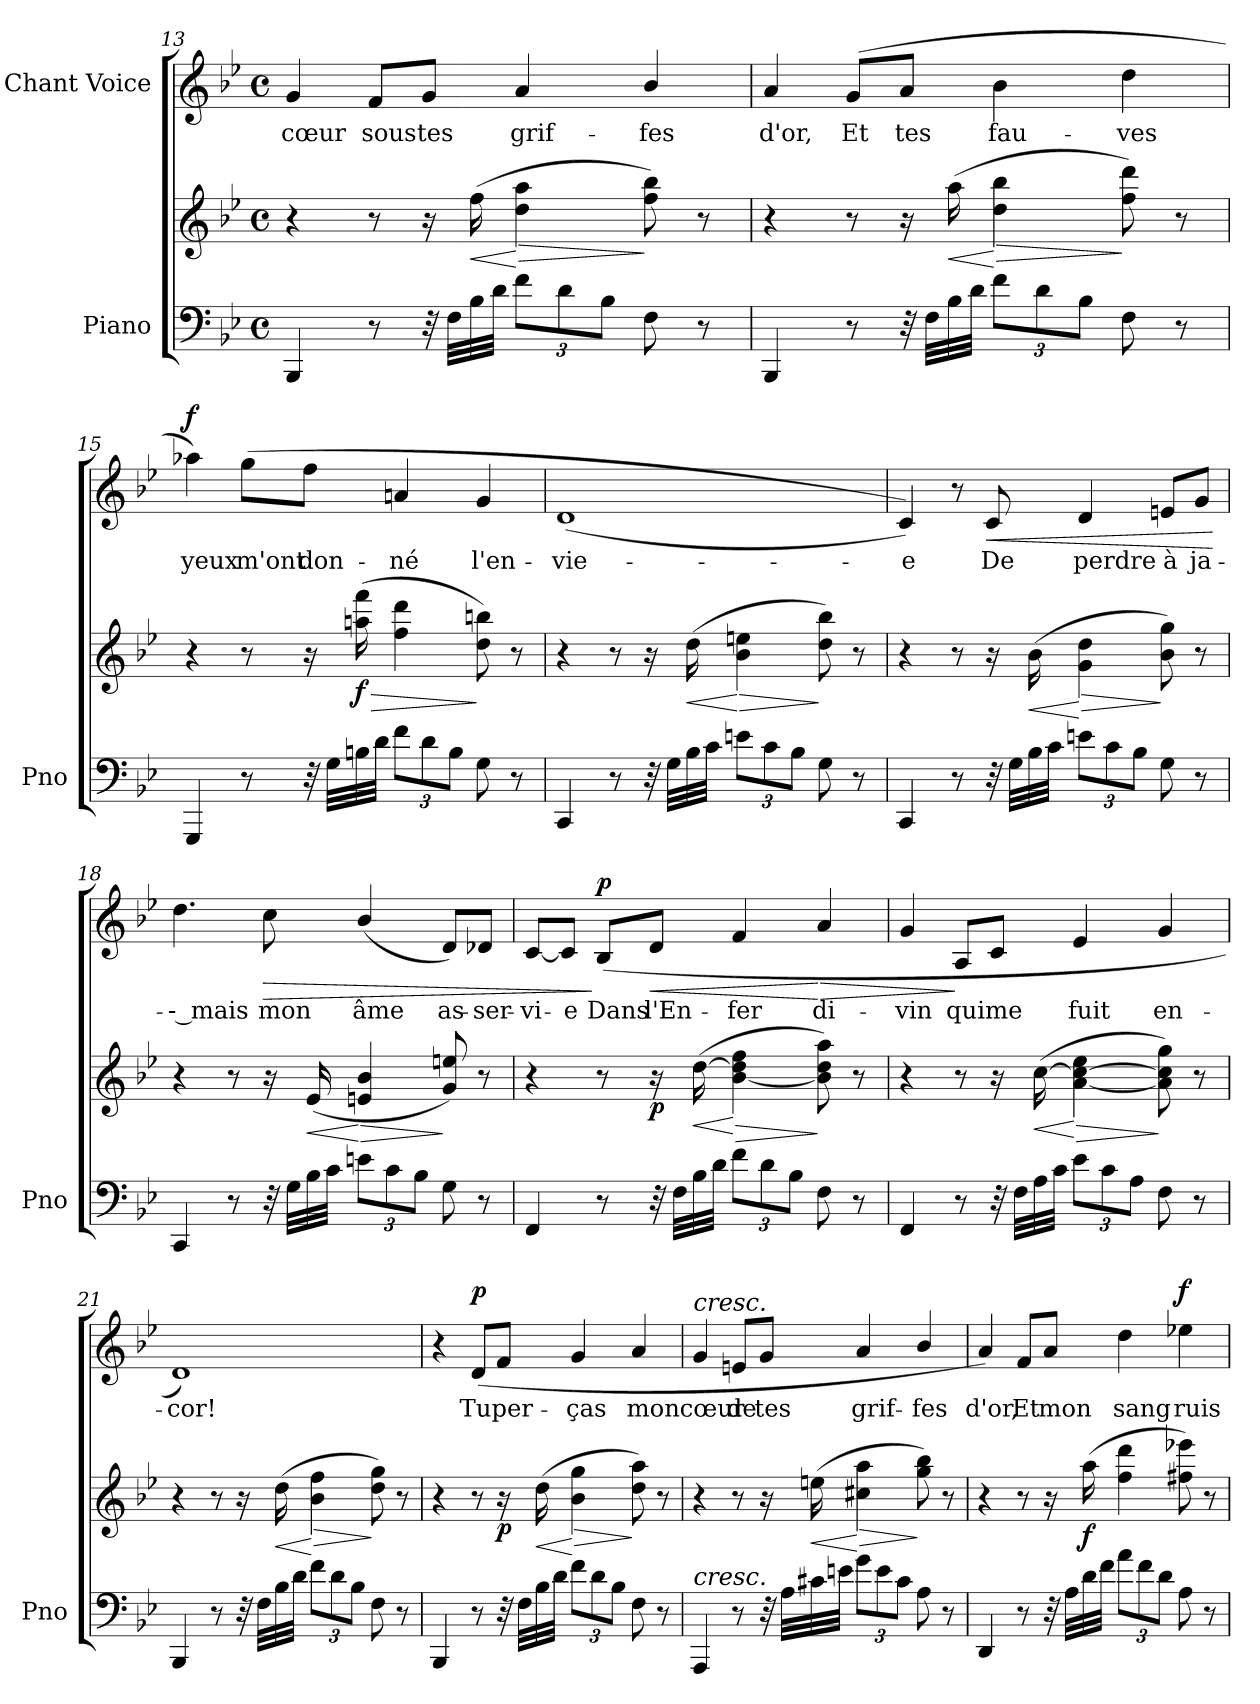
**kern	**kern	**dynam	**kern	**text	**dynam
*part2	*part2	*part2	*part1	*part1	*part1
*staff3	*staff2	*staff2/3	*staff1	*staff1	*staff1
*I"Piano	*	*	*I"Chant Voice	*	*
*I'Pno	*	*	*	*	*
*clefF4	*clefG2	*	*clefG2	*	*
*k[b-e-]	*k[b-e-]	*	*k[b-e-]	*	*
*M4/4	*M4/4	*	*M4/4	*	*
*met(c)	*met(c)	*	*met(c)	*	*
=13	=13	=13	=13	=13	=13
4BBB-/	4r	.	4g/	cœur	.
8r	8r	.	8f/L	sous	.
32r	16r	.	8g/J	tes	.
32F\LLL	.	.	.	.	.
!	!	!LO:HP:b	!	!	!
32B-\	(16ff\	<	.	.	.
32d\JJJ	.	.	.	.	.
*Xbrackettup	*	*	*	*	*
!	!	!LO:HP:n=1:b	!	!	!
12f\L	4dd\ 4aa\	[ >	4a/	grif-	.
12d\	.	.	.	.	.
12B-\J	.	.	.	.	.
8F\	8ff\ 8bb-\)	]	4b-/	-fes	.
8r	8r	.	.	.	.
=14	=14	=14	=14	=14	=14
4BBB-/	4r	.	4a/	d'or,	.
8r	8r	.	(8g/L	Et	.
32r	16r	.	8a/J	tes	.
32F\LLL	.	.	.	.	.
!	!	!LO:HP:b	!	!	!
32B-\	(16aa\	<	.	.	.
32d\JJJ	.	.	.	.	.
!	!	!LO:HP:n=1:b	!	!	!
12f\L	4dd\ 4bb-\	[ >	4b-\	fau-	.
12d\	.	.	.	.	.
12B-\J	.	.	.	.	.
8F\	8ff\ 8ddd\)	]	4dd\	-ves	.
8r	8r	.	.	.	.
=15	=15	=15	=15	=15	=15
!	!	!	!	!	!LO:DY:a
4GGG/	4r	.	4aa-X\)	yeux	f
8r	8r	.	(8gg\L	m'ont	.
32r	16r	.	8ff\J	don-	.
32G\LLL	.	.	.	.	.
!	!	!LO:HP:b	!	!	!
!	!	!LO:DY:n=1:b	!	!	!
32Bn\	(16aan\ 16fff\	> f	.	.	.
32d\JJJ	.	.	.	.	.
12f\L	4ff\ 4ddd\	.	4an/	-né	.
12d\	.	.	.	.	.
12B\J	.	.	.	.	.
8G\	8dd\ 8bbn\)	]	4g/	l'en-	.
8r	8r	.	.	.	.
=16	=16	=16	=16	=16	=16
4CC/	4r	.	(1d	-vie-	.
8r	8r	.	.	.	.
32r	16r	.	.	.	.
32G\LLL	.	.	.	.	.
!	!	!LO:HP:b	!	!	!
32B-\	(16dd\	<	.	.	.
32c\JJJ	.	.	.	.	.
!	!	!LO:HP:n=1:b	!	!	!
12en\L	4b-\ 4een\	[ >	.	.	.
12c\	.	.	.	.	.
12B-\J	.	.	.	.	.
8G\	8dd\ 8bb-\)	]	.	.	.
8r	8r	.	.	.	.
=17	=17	=17	=17	=17	=17
4CC/	4r	.	4c/))	-e	.
8r	8r	.	8r	.	.
!	!	!	!	!	!LO:HP:b
32r	16r	.	8c/	De	<
32G\LLL	.	.	.	.	.
!	!	!LO:HP:b	!	!	!
32B-\	(16b-\	<	.	.	.
32c\JJJ	.	.	.	.	.
!	!	!LO:HP:n=1:b	!	!	!
12en\L	4g\ 4dd\	[ >	4d/	perdre	.
12c\	.	.	.	.	.
12B-\J	.	.	.	.	.
8G\	8b-\ 8gg\)	]	8en/L	à	.
8r	8r	.	8g/J	ja-	.
.	.	.	.	.	[
=18	=18	=18	=18	=18	=18
4CC/	4r	.	4.dd\	-- mais	.
8r	8r	.	.	.	.
!	!	!	!	!	!LO:HP:b
32r	16r	.	8cc\	mon	>
32G\LLL	.	.	.	.	.
!	!	!LO:HP:b	!	!	!
32B-\	(16e-/	<	.	.	.
32c\JJJ	.	.	.	.	.
!	!	!LO:HP:n=1:b	!	!	!
12en\L	4en/ 4b-/	[ >	(4b-/	âme	.
12c\	.	.	.	.	.
12B-\J	.	.	.	.	.
8G\	8g/ 8een/)	]	8d/L)	as-	.
8r	8r	.	8d-X/J	-ser-	.
=19	=19	=19	=19	=19	=19
4FF/	4r	.	[8c/L	-vi-	.
.	.	.	8c/J]	-e	.
!	!	!	!	!	!LO:DY:n=1:a
8r	8r	.	(8B-/L	Dans	] p
!	!	!LO:DY:b	!	!	!LO:HP:b
32r	16r	p	8d/J	l'En-	<
32F\LLL	.	.	.	.	.
!	!	!LO:HP:b	!	!	!
32B-\	([<16dd\	<	.	.	.
32d\JJJ	.	.	.	.	.
!	!	!LO:HP:n=1:b	!	!	!
12f\L	[4b-\ 4dd\] 4ff\	[ >	4f/	-fer	.
12d\	.	.	.	.	.
12B-\J	.	.	.	.	.
!	!	!	!	!	!LO:HP:n=1:b
8F\	8b-\] 8dd\ 8aa\)	]	4a/	di-	[ >
8r	8r	.	.	.	.
=20	=20	=20	=20	=20	=20
4FF/	4r	.	4g/	-vin	.
8r	8r	.	8A/L	qui	]
32r	16r	.	8c/J	me	.
32F\LLL	.	.	.	.	.
!	!	!LO:HP:b	!	!	!
32A\	([>16cc\	<	.	.	.
32c\JJJ	.	.	.	.	.
!	!	!LO:HP:n=1:b	!	!	!
12e-\L	[4a\ 4cc\_ 4ee-\	[ >	4e-/	fuit	.
12c\	.	.	.	.	.
12A\J	.	.	.	.	.
8F\	8a\] 8cc\] 8gg\)	]	4g/	en-	.
8r	8r	.	.	.	.
=21	=21	=21	=21	=21	=21
4BBB-/	4r	.	1d)	-cor!	.
8r	8r	.	.	.	.
32r	16r	.	.	.	.
32F\LLL	.	.	.	.	.
!	!	!LO:HP:b	!	!	!
32B-\	(16dd\	<	.	.	.
32d\JJJ	.	.	.	.	.
!	!	!LO:HP:n=1:b	!	!	!
12f\L	4b-\ 4ff\	[ >	.	.	.
12d\	.	.	.	.	.
12B-\J	.	.	.	.	.
8F\	8dd\ 8gg\)	]	.	.	.
8r	8r	.	.	.	.
=22	=22	=22	=22	=22	=22
4BBB-/	4r	.	4r	.	.
!	!	!	!	!	!LO:DY:a
8r	8r	.	(8d/L	Tu	p
!	!	!LO:DY:b	!	!	!
32r	16r	p	8f/J	per-	.
32F\LLL	.	.	.	.	.
!	!	!LO:HP:b	!	!	!
32B-\	(16dd\	<	.	.	.
32d\JJJ	.	.	.	.	.
!	!	!LO:HP:n=1:b	!	!	!
12f\L	4b-\ 4gg\	[ >	4g/	-ças	.
12d\	.	.	.	.	.
12B-\J	.	.	.	.	.
8F\	8dd\ 8aa\)	]	4a/	mon	.
8r	8r	.	.	.	.
=23	=23	=23	=23	=23	=23
!	!	!	!LO:TX:a:i:t=cresc.	!	!
!LO:TX:a:i:t=cresc.	!	!	!	!	!
4AAA/	4r	.	4g/	cœur	.
8r	8r	.	8en/L	de	.
32r	16r	.	8g/J	tes	.
32A\LLL	.	.	.	.	.
!	!	!LO:HP:b	!	!	!
32c#X\	(16een\	<	.	.	.
32en\JJJ	.	.	.	.	.
!	!	!LO:HP:n=1:b	!	!	!
12g\L	4cc#X\ 4aa\	[ >	4a/	grif-	.
12e\	.	.	.	.	.
12c#\J	.	.	.	.	.
8A\	8gg\ 8bb-\)	]	4b-/	-fes	.
8r	8r	.	.	.	.
=24	=24	=24	=24	=24	=24
4DD/	4r	.	4a/)	d'or,	.
8r	8r	.	8f/L	Et	.
32r	16r	.	8a/J	mon	.
32A\LLL	.	.	.	.	.
!	!	!LO:DY:b	!	!	!
32d\	(16aa\	f	.	.	.
32f\JJJ	.	.	.	.	.
12a\L	4ff\ 4ddd\	.	4dd\	sang	.
12f\	.	.	.	.	.
12d\J	.	.	.	.	.
!	!	!	!	!	!LO:DY:a
8A\	8ff#X\ 8eee-X\)	.	4ee-X\	ruis-	f
8r	8r	.	.	.	.
=	=	=	=	=	=
*-	*-	*-	*-	*-	*-
